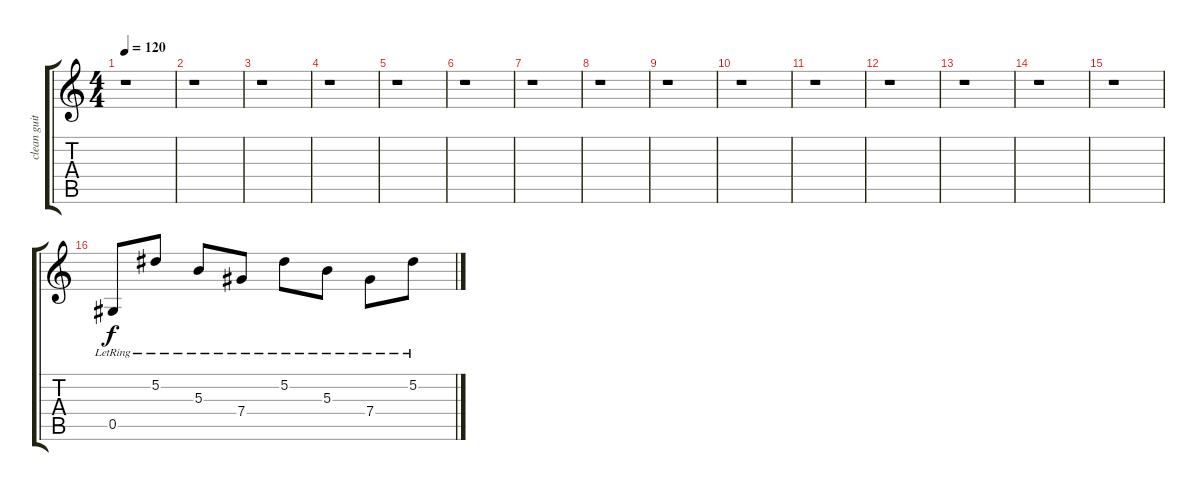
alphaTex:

\track ("clean guitar" "clean guit") {instrument electricguitarjazz}
\staff {score tabs}
\tuning (Eb4 Bb3 Gb3 Db3 Ab2 Eb2) {hide}
\ts (4 4)
\tempo 120
\clef g2
\ks c
r.1{dy f} |
r.1 |
r.1 |
r.1 |
r.1 |
r.1 |
r.1 |
r.1 |
r.1 |
r.1 |
r.1 |
r.1 |
r.1 |
r.1 |
r.1 |
0.5{lr}.8 5.2{lr}.8 5.3{lr}.8 7.4{lr}.8 5.2{lr}.8 5.3{lr}.8 7.4{lr}.8 5.2{lr}.8
